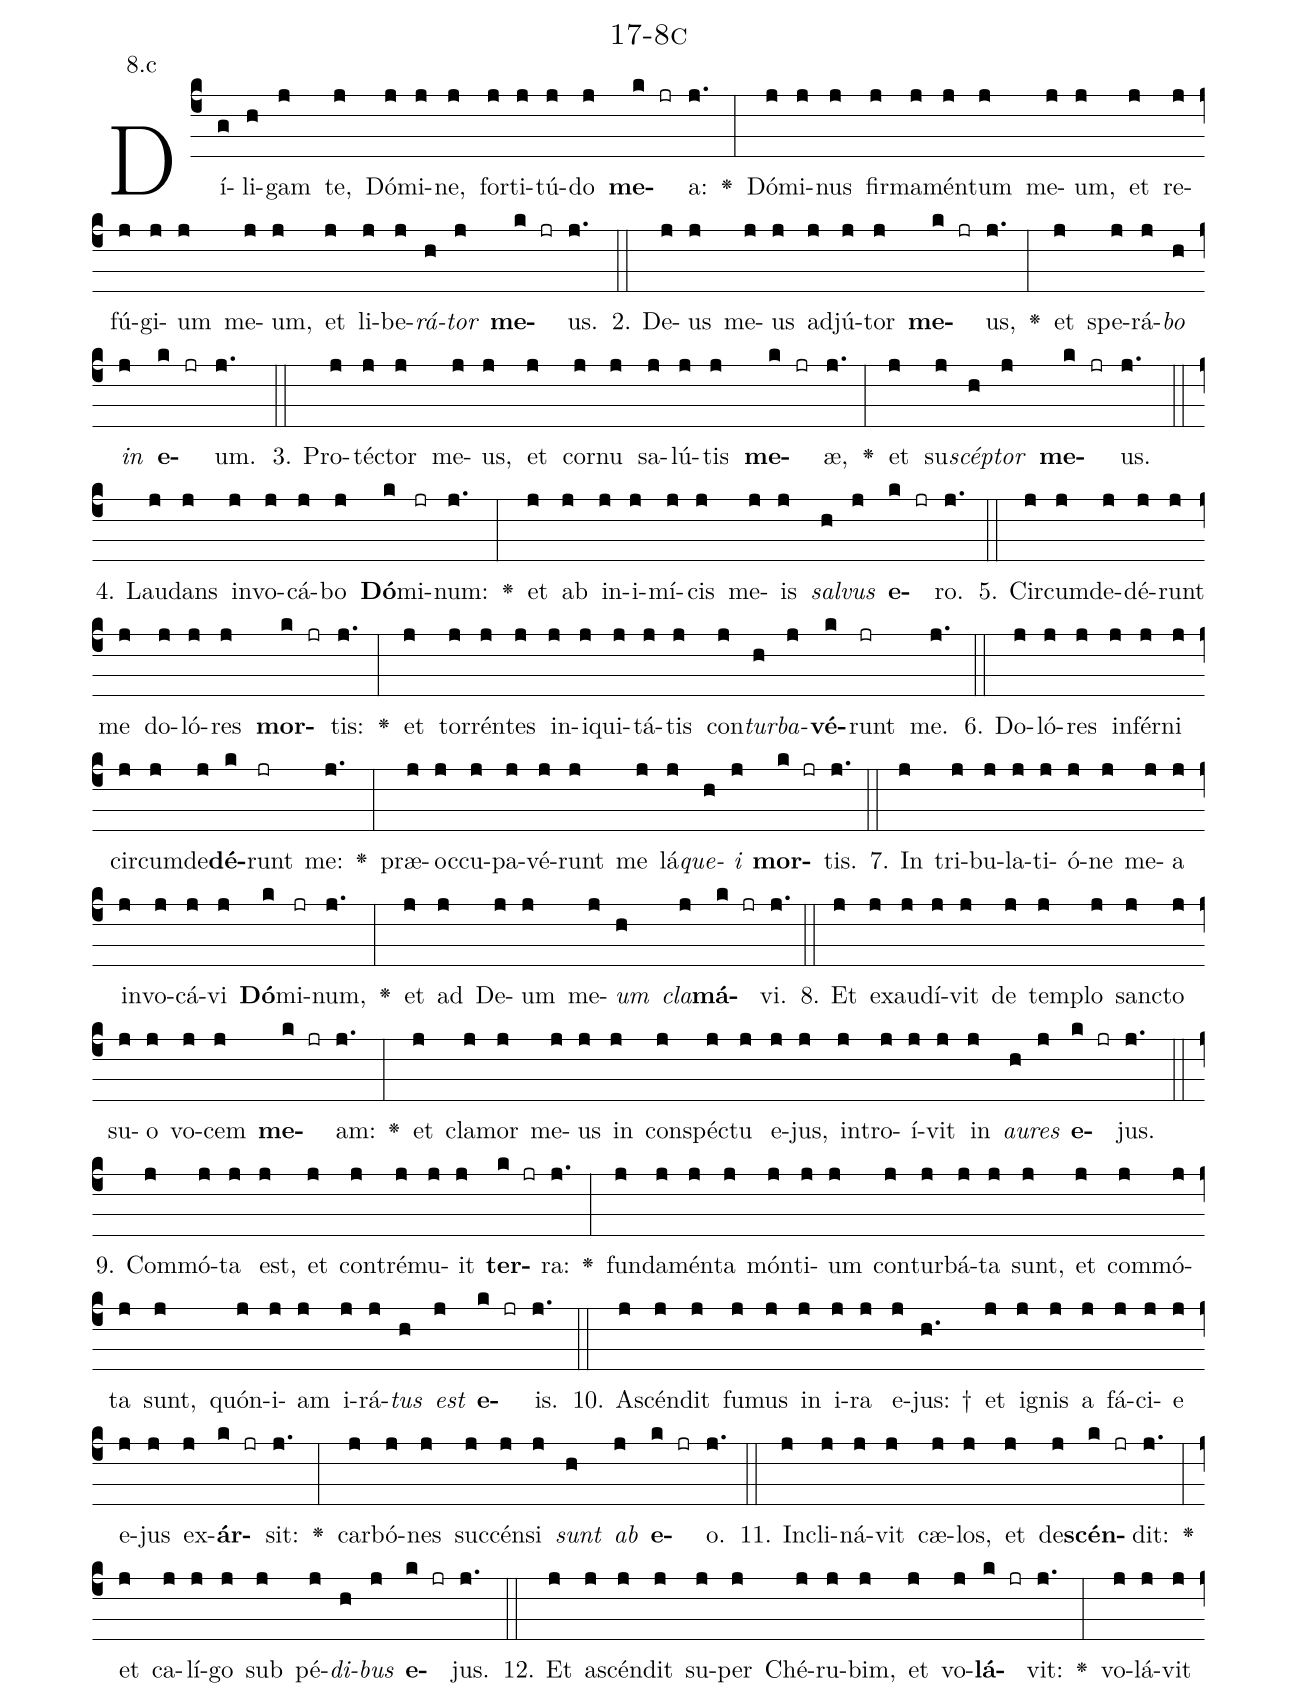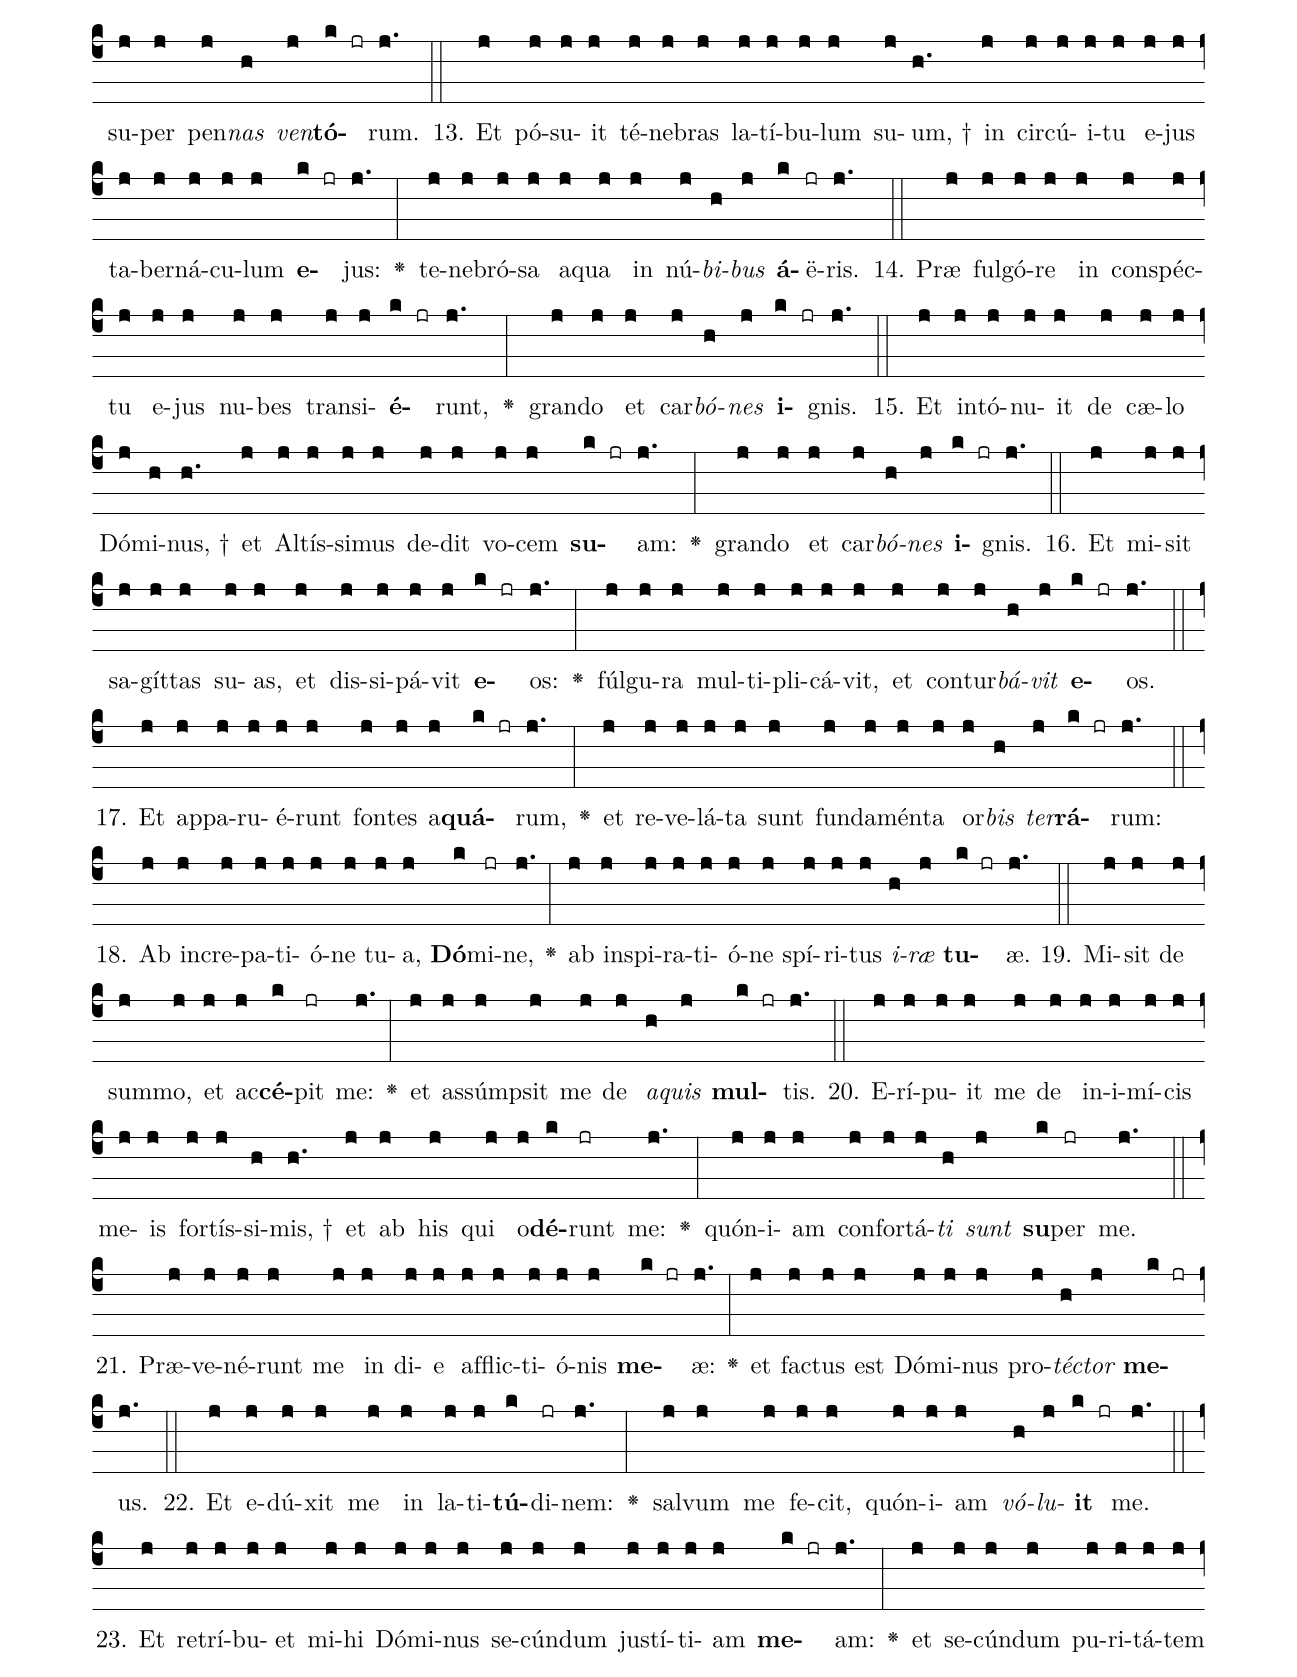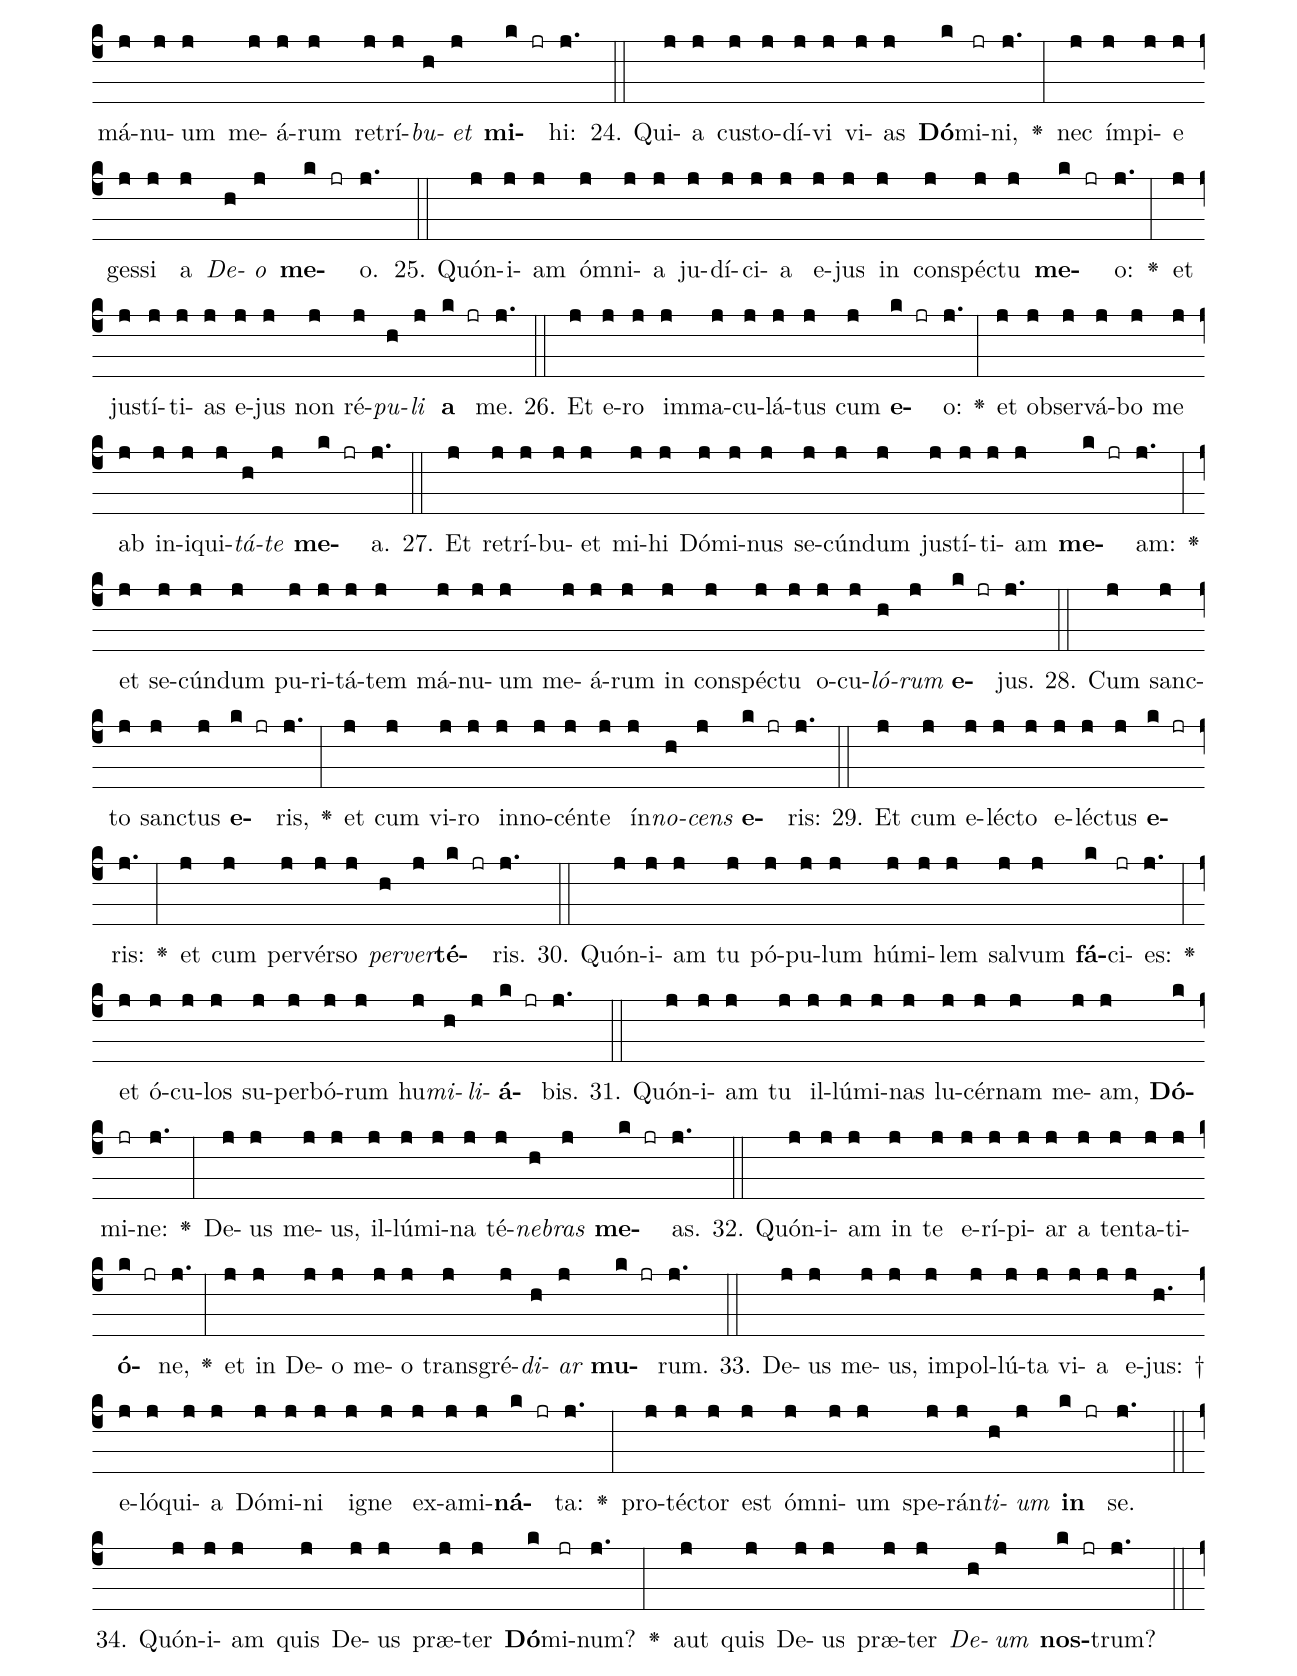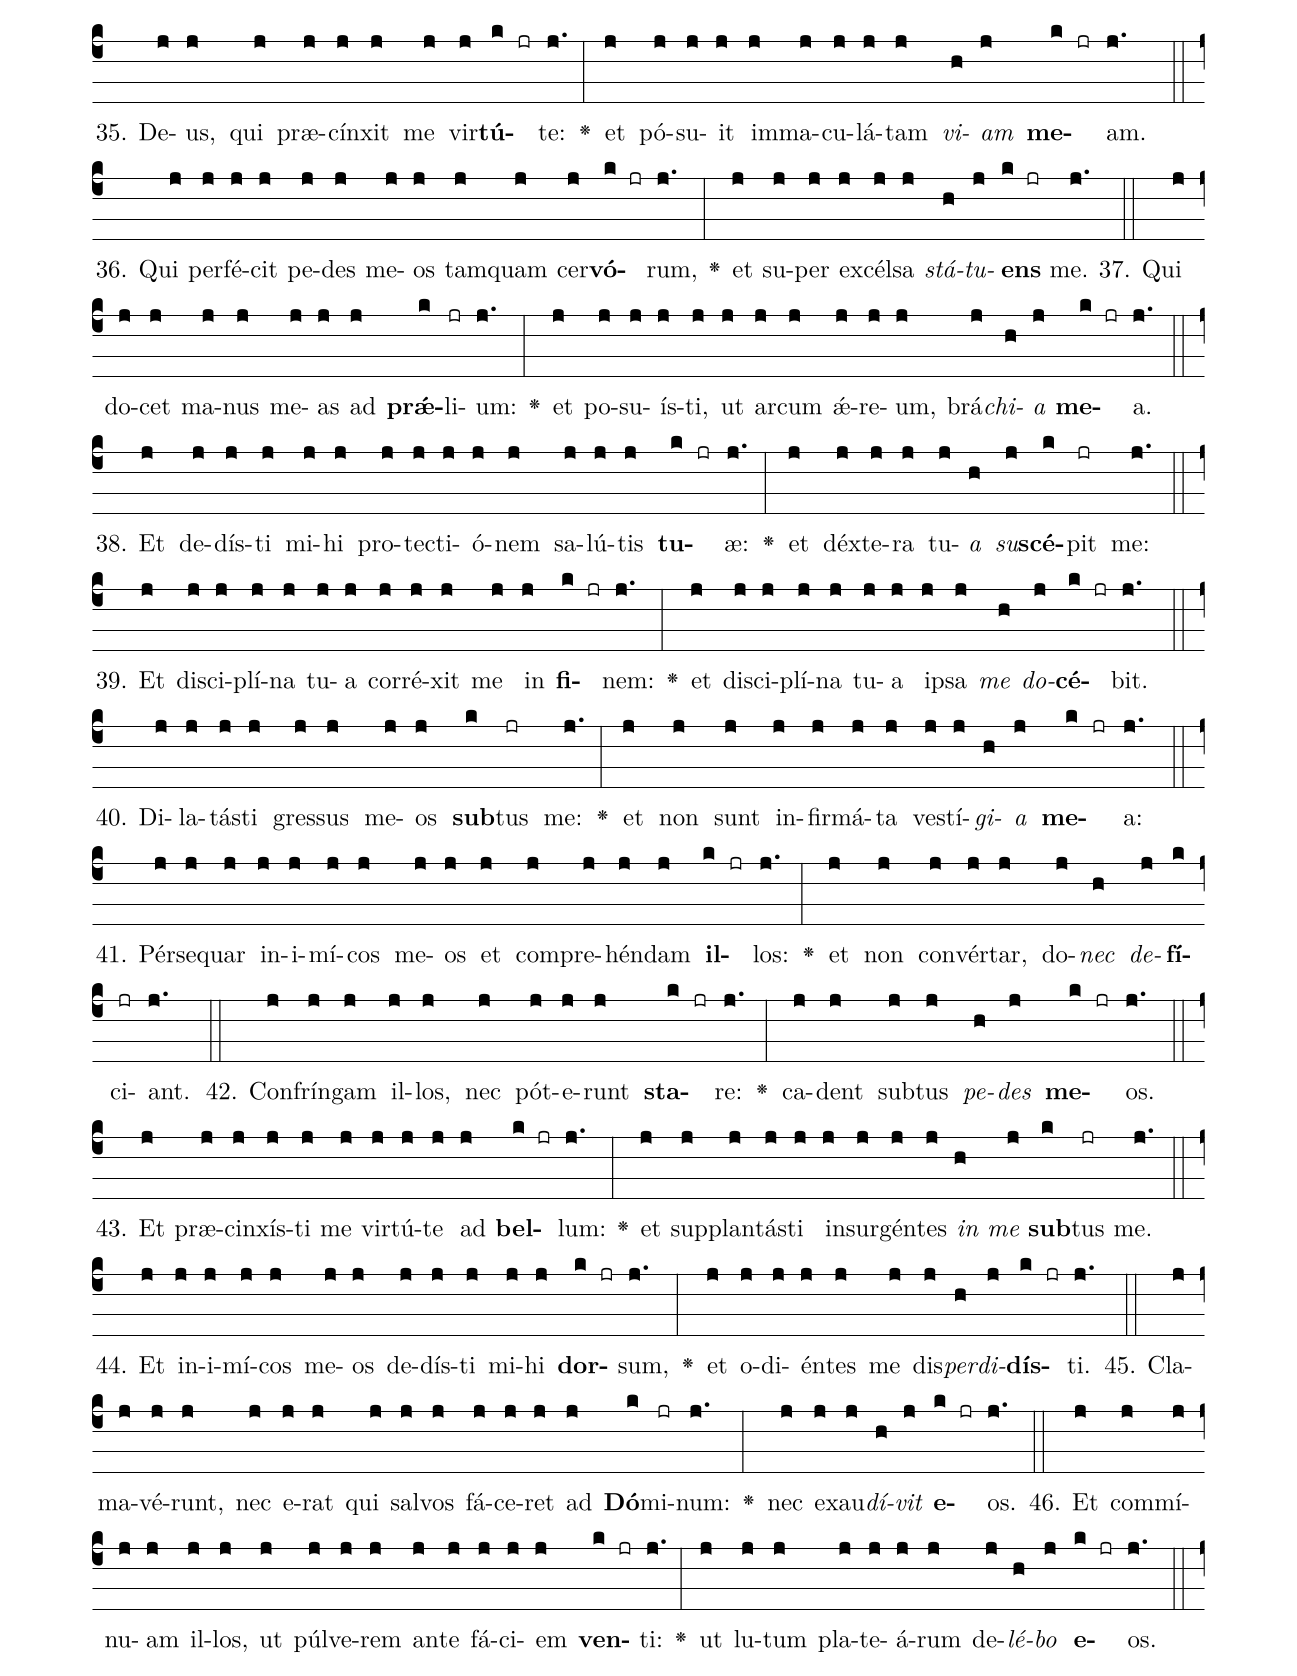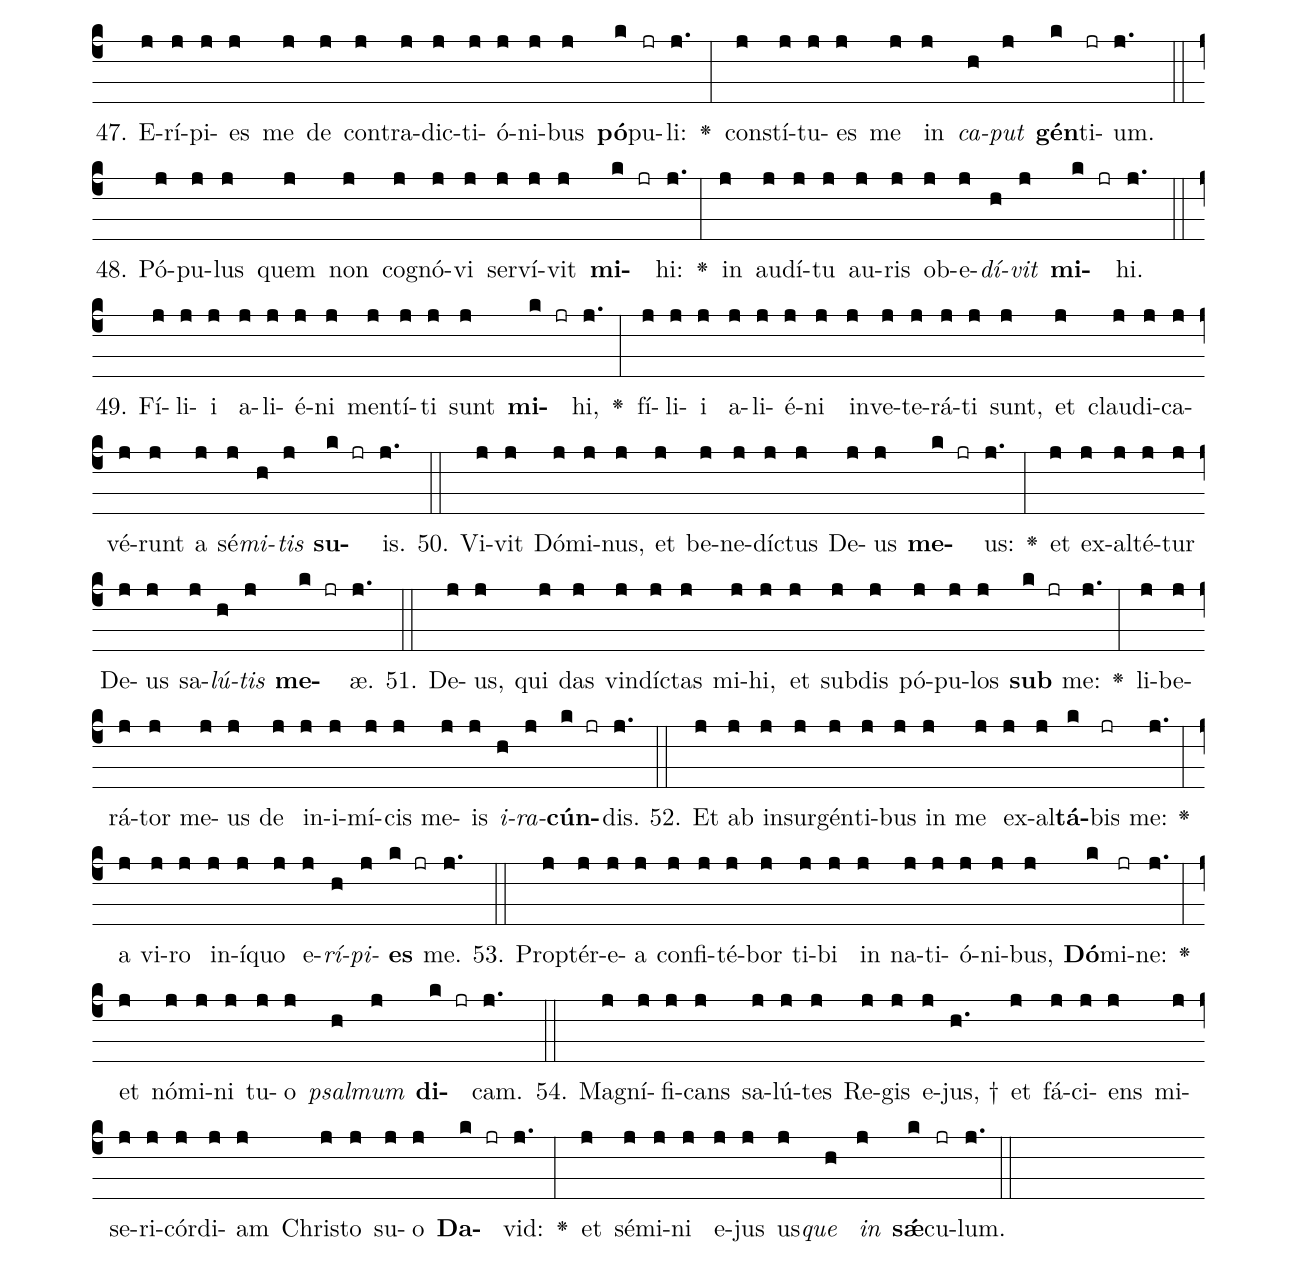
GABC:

name: 17-8c;
annotation: 8.c;
%%
(c4)Dí(g)li(h)gam(j) te,(j) Dó(j)mi(j)ne,(j) for(j)ti(j)tú(j)do(j) <b>me</b>(k jr)a:(j.) <v>\greheightstar</v>(:) Dó(j)mi(j)nus(j) fir(j)ma(j)mén(j)tum(j) me(j)um,(j) et(j) re(j)fú(j)gi(j)um(j) me(j)um,(j) et(j) li(j)be(j)<i>rá</i>(h)<i>tor</i>(j) <b>me</b>(k jr)us.(j.) (::)
2. De(j)us(j) me(j)us(j) ad(j)jú(j)tor(j) <b>me</b>(k jr)us,(j.) <v>\greheightstar</v>(:) et(j) spe(j)rá(j)<i>bo</i>(h) <i>in</i>(j) <b>e</b>(k jr)um.(j.) (::)
3. Pro(j)téc(j)tor(j) me(j)us,(j) et(j) cor(j)nu(j) sa(j)lú(j)tis(j) <b>me</b>(k jr)æ,(j.) <v>\greheightstar</v>(:) et(j) su(j)<i>scép</i>(h)<i>tor</i>(j) <b>me</b>(k jr)us.(j.) (::)
4. Lau(j)dans(j) in(j)vo(j)cá(j)bo(j) <b>Dó</b>(k)mi(jr)num:(j.) <v>\greheightstar</v>(:) et(j) ab(j) in(j)i(j)mí(j)cis(j) me(j)is(j) <i>sal</i>(h)<i>vus</i>(j) <b>e</b>(k jr)ro.(j.) (::)
5. Cir(j)cum(j)de(j)dé(j)runt(j) me(j) do(j)ló(j)res(j) <b>mor</b>(k jr)tis:(j.) <v>\greheightstar</v>(:) et(j) tor(j)rén(j)tes(j) in(j)i(j)qui(j)tá(j)tis(j) con(j)<i>tur</i>(h)<i>ba</i>(j)<b>vé</b>(k)runt(jr) me.(j.) (::)
6. Do(j)ló(j)res(j) in(j)fér(j)ni(j) cir(j)cum(j)de(j)<b>dé</b>(k)runt(jr) me:(j.) <v>\greheightstar</v>(:) præ(j)oc(j)cu(j)pa(j)vé(j)runt(j) me(j) lá(j)<i>que</i>(h)<i>i</i>(j) <b>mor</b>(k jr)tis.(j.) (::)
7. In(j) tri(j)bu(j)la(j)ti(j)ó(j)ne(j) me(j)a(j) in(j)vo(j)cá(j)vi(j) <b>Dó</b>(k)mi(jr)num,(j.) <v>\greheightstar</v>(:) et(j) ad(j) De(j)um(j) me(j)<i>um</i>(h) <i>cla</i>(j)<b>má</b>(k jr)vi.(j.) (::)
8. Et(j) ex(j)au(j)dí(j)vit(j) de(j) tem(j)plo(j) sanc(j)to(j) su(j)o(j) vo(j)cem(j) <b>me</b>(k jr)am:(j.) <v>\greheightstar</v>(:) et(j) cla(j)mor(j) me(j)us(j) in(j) con(j)spéc(j)tu(j) e(j)jus,(j) in(j)tro(j)í(j)vit(j) in(j) <i>au</i>(h)<i>res</i>(j) <b>e</b>(k jr)jus.(j.) (::)
9. Com(j)mó(j)ta(j) est,(j) et(j) con(j)tré(j)mu(j)it(j) <b>ter</b>(k jr)ra:(j.) <v>\greheightstar</v>(:) fun(j)da(j)mén(j)ta(j) món(j)ti(j)um(j) con(j)tur(j)bá(j)ta(j) sunt,(j) et(j) com(j)mó(j)ta(j) sunt,(j) quón(j)i(j)am(j) i(j)rá(j)<i>tus</i>(h) <i>est</i>(j) <b>e</b>(k jr)is.(j.) (::)
10. A(j)scén(j)dit(j) fu(j)mus(j) in(j) i(j)ra(j) e(j)jus: †(h.) et(j) i(j)gnis(j) a(j) fá(j)ci(j)e(j) e(j)jus(j) ex(j)<b>ár</b>(k jr)sit:(j.) <v>\greheightstar</v>(:) car(j)bó(j)nes(j) suc(j)cén(j)si(j) <i>sunt</i>(h) <i>ab</i>(j) <b>e</b>(k jr)o.(j.) (::)
11. In(j)cli(j)ná(j)vit(j) cæ(j)los,(j) et(j) de(j)<b>scén</b>(k jr)dit:(j.) <v>\greheightstar</v>(:) et(j) ca(j)lí(j)go(j) sub(j) pé(j)<i>di</i>(h)<i>bus</i>(j) <b>e</b>(k jr)jus.(j.) (::)
12. Et(j) a(j)scén(j)dit(j) su(j)per(j) Ché(j)ru(j)bim,(j) et(j) vo(j)<b>lá</b>(k jr)vit:(j.) <v>\greheightstar</v>(:) vo(j)lá(j)vit(j) su(j)per(j) pen(j)<i>nas</i>(h) <i>ven</i>(j)<b>tó</b>(k jr)rum.(j.) (::)
13. Et(j) pó(j)su(j)it(j) té(j)ne(j)bras(j) la(j)tí(j)bu(j)lum(j) su(j)um, †(h.) in(j) cir(j)cú(j)i(j)tu(j) e(j)jus(j) ta(j)ber(j)ná(j)cu(j)lum(j) <b>e</b>(k jr)jus:(j.) <v>\greheightstar</v>(:) te(j)ne(j)bró(j)sa(j) a(j)qua(j) in(j) nú(j)<i>bi</i>(h)<i>bus</i>(j) <b>á</b>(k)ë(jr)ris.(j.) (::)
14. Præ(j) ful(j)gó(j)re(j) in(j) con(j)spéc(j)tu(j) e(j)jus(j) nu(j)bes(j) trans(j)i(j)<b>é</b>(k jr)runt,(j.) <v>\greheightstar</v>(:) gran(j)do(j) et(j) car(j)<i>bó</i>(h)<i>nes</i>(j) <b>i</b>(k jr)gnis.(j.) (::)
15. Et(j) in(j)tó(j)nu(j)it(j) de(j) cæ(j)lo(j) Dó(j)mi(h)nus, †(h.) et(j) Al(j)tís(j)si(j)mus(j) de(j)dit(j) vo(j)cem(j) <b>su</b>(k jr)am:(j.) <v>\greheightstar</v>(:) gran(j)do(j) et(j) car(j)<i>bó</i>(h)<i>nes</i>(j) <b>i</b>(k jr)gnis.(j.) (::)
16. Et(j) mi(j)sit(j) sa(j)gít(j)tas(j) su(j)as,(j) et(j) dis(j)si(j)pá(j)vit(j) <b>e</b>(k jr)os:(j.) <v>\greheightstar</v>(:) fúl(j)gu(j)ra(j) mul(j)ti(j)pli(j)cá(j)vit,(j) et(j) con(j)tur(j)<i>bá</i>(h)<i>vit</i>(j) <b>e</b>(k jr)os.(j.) (::)
17. Et(j) ap(j)pa(j)ru(j)é(j)runt(j) fon(j)tes(j) a(j)<b>quá</b>(k jr)rum,(j.) <v>\greheightstar</v>(:) et(j) re(j)ve(j)lá(j)ta(j) sunt(j) fun(j)da(j)mén(j)ta(j) or(j)<i>bis</i>(h) <i>ter</i>(j)<b>rá</b>(k jr)rum:(j.) (::)
18. Ab(j) in(j)cre(j)pa(j)ti(j)ó(j)ne(j) tu(j)a,(j) <b>Dó</b>(k)mi(jr)ne,(j.) <v>\greheightstar</v>(:) ab(j) in(j)spi(j)ra(j)ti(j)ó(j)ne(j) spí(j)ri(j)tus(j) <i>i</i>(h)<i>ræ</i>(j) <b>tu</b>(k jr)æ.(j.) (::)
19. Mi(j)sit(j) de(j) sum(j)mo,(j) et(j) ac(j)<b>cé</b>(k)pit(jr) me:(j.) <v>\greheightstar</v>(:) et(j) as(j)súmp(j)sit(j) me(j) de(j) <i>a</i>(h)<i>quis</i>(j) <b>mul</b>(k jr)tis.(j.) (::)
20. E(j)rí(j)pu(j)it(j) me(j) de(j) in(j)i(j)mí(j)cis(j) me(j)is(j) for(j)tís(j)si(h)mis, †(h.) et(j) ab(j) his(j) qui(j) o(j)<b>dé</b>(k)runt(jr) me:(j.) <v>\greheightstar</v>(:) quón(j)i(j)am(j) con(j)for(j)tá(j)<i>ti</i>(h) <i>sunt</i>(j) <b>su</b>(k)per(jr) me.(j.) (::)
21. Præ(j)ve(j)né(j)runt(j) me(j) in(j) di(j)e(j) af(j)flic(j)ti(j)ó(j)nis(j) <b>me</b>(k jr)æ:(j.) <v>\greheightstar</v>(:) et(j) fac(j)tus(j) est(j) Dó(j)mi(j)nus(j) pro(j)<i>téc</i>(h)<i>tor</i>(j) <b>me</b>(k jr)us.(j.) (::)
22. Et(j) e(j)dú(j)xit(j) me(j) in(j) la(j)ti(j)<b>tú</b>(k)di(jr)nem:(j.) <v>\greheightstar</v>(:) sal(j)vum(j) me(j) fe(j)cit,(j) quón(j)i(j)am(j) <i>vó</i>(h)<i>lu</i>(j)<b>it</b>(k jr) me.(j.) (::)
23. Et(j) re(j)trí(j)bu(j)et(j) mi(j)hi(j) Dó(j)mi(j)nus(j) se(j)cún(j)dum(j) jus(j)tí(j)ti(j)am(j) <b>me</b>(k jr)am:(j.) <v>\greheightstar</v>(:) et(j) se(j)cún(j)dum(j) pu(j)ri(j)tá(j)tem(j) má(j)nu(j)um(j) me(j)á(j)rum(j) re(j)trí(j)<i>bu</i>(h)<i>et</i>(j) <b>mi</b>(k jr)hi:(j.) (::)
24. Qui(j)a(j) cus(j)to(j)dí(j)vi(j) vi(j)as(j) <b>Dó</b>(k)mi(jr)ni,(j.) <v>\greheightstar</v>(:) nec(j) ím(j)pi(j)e(j) ges(j)si(j) a(j) <i>De</i>(h)<i>o</i>(j) <b>me</b>(k jr)o.(j.) (::)
25. Quón(j)i(j)am(j) óm(j)ni(j)a(j) ju(j)dí(j)ci(j)a(j) e(j)jus(j) in(j) con(j)spéc(j)tu(j) <b>me</b>(k jr)o:(j.) <v>\greheightstar</v>(:) et(j) jus(j)tí(j)ti(j)as(j) e(j)jus(j) non(j) ré(j)<i>pu</i>(h)<i>li</i>(j) <b>a</b>(k jr) me.(j.) (::)
26. Et(j) e(j)ro(j) im(j)ma(j)cu(j)lá(j)tus(j) cum(j) <b>e</b>(k jr)o:(j.) <v>\greheightstar</v>(:) et(j) ob(j)ser(j)vá(j)bo(j) me(j) ab(j) in(j)i(j)qui(j)<i>tá</i>(h)<i>te</i>(j) <b>me</b>(k jr)a.(j.) (::)
27. Et(j) re(j)trí(j)bu(j)et(j) mi(j)hi(j) Dó(j)mi(j)nus(j) se(j)cún(j)dum(j) jus(j)tí(j)ti(j)am(j) <b>me</b>(k jr)am:(j.) <v>\greheightstar</v>(:) et(j) se(j)cún(j)dum(j) pu(j)ri(j)tá(j)tem(j) má(j)nu(j)um(j) me(j)á(j)rum(j) in(j) con(j)spéc(j)tu(j) o(j)cu(j)<i>ló</i>(h)<i>rum</i>(j) <b>e</b>(k jr)jus.(j.) (::)
28. Cum(j) sanc(j)to(j) sanc(j)tus(j) <b>e</b>(k jr)ris,(j.) <v>\greheightstar</v>(:) et(j) cum(j) vi(j)ro(j) in(j)no(j)cén(j)te(j) ín(j)<i>no</i>(h)<i>cens</i>(j) <b>e</b>(k jr)ris:(j.) (::)
29. Et(j) cum(j) e(j)léc(j)to(j) e(j)léc(j)tus(j) <b>e</b>(k jr)ris:(j.) <v>\greheightstar</v>(:) et(j) cum(j) per(j)vér(j)so(j) <i>per</i>(h)<i>ver</i>(j)<b>té</b>(k jr)ris.(j.) (::)
30. Quón(j)i(j)am(j) tu(j) pó(j)pu(j)lum(j) hú(j)mi(j)lem(j) sal(j)vum(j) <b>fá</b>(k)ci(jr)es:(j.) <v>\greheightstar</v>(:) et(j) ó(j)cu(j)los(j) su(j)per(j)bó(j)rum(j) hu(j)<i>mi</i>(h)<i>li</i>(j)<b>á</b>(k jr)bis.(j.) (::)
31. Quón(j)i(j)am(j) tu(j) il(j)lú(j)mi(j)nas(j) lu(j)cér(j)nam(j) me(j)am,(j) <b>Dó</b>(k)mi(jr)ne:(j.) <v>\greheightstar</v>(:) De(j)us(j) me(j)us,(j) il(j)lú(j)mi(j)na(j) té(j)<i>ne</i>(h)<i>bras</i>(j) <b>me</b>(k jr)as.(j.) (::)
32. Quón(j)i(j)am(j) in(j) te(j) e(j)rí(j)pi(j)ar(j) a(j) ten(j)ta(j)ti(j)<b>ó</b>(k jr)ne,(j.) <v>\greheightstar</v>(:) et(j) in(j) De(j)o(j) me(j)o(j) trans(j)gré(j)<i>di</i>(h)<i>ar</i>(j) <b>mu</b>(k jr)rum.(j.) (::)
33. De(j)us(j) me(j)us,(j) im(j)pol(j)lú(j)ta(j) vi(j)a(j) e(j)jus: †(h.) e(j)ló(j)qui(j)a(j) Dó(j)mi(j)ni(j) i(j)gne(j) ex(j)a(j)mi(j)<b>ná</b>(k jr)ta:(j.) <v>\greheightstar</v>(:) pro(j)téc(j)tor(j) est(j) óm(j)ni(j)um(j) spe(j)rán(j)<i>ti</i>(h)<i>um</i>(j) <b>in</b>(k jr) se.(j.) (::)
34. Quón(j)i(j)am(j) quis(j) De(j)us(j) præ(j)ter(j) <b>Dó</b>(k)mi(jr)num?(j.) <v>\greheightstar</v>(:) aut(j) quis(j) De(j)us(j) præ(j)ter(j) <i>De</i>(h)<i>um</i>(j) <b>nos</b>(k jr)trum?(j.) (::)
35. De(j)us,(j) qui(j) præ(j)cín(j)xit(j) me(j) vir(j)<b>tú</b>(k jr)te:(j.) <v>\greheightstar</v>(:) et(j) pó(j)su(j)it(j) im(j)ma(j)cu(j)lá(j)tam(j) <i>vi</i>(h)<i>am</i>(j) <b>me</b>(k jr)am.(j.) (::)
36. Qui(j) per(j)fé(j)cit(j) pe(j)des(j) me(j)os(j) tam(j)quam(j) cer(j)<b>vó</b>(k jr)rum,(j.) <v>\greheightstar</v>(:) et(j) su(j)per(j) ex(j)cél(j)sa(j) <i>stá</i>(h)<i>tu</i>(j)<b>ens</b>(k jr) me.(j.) (::)
37. Qui(j) do(j)cet(j) ma(j)nus(j) me(j)as(j) ad(j) <b>prǽ</b>(k)li(jr)um:(j.) <v>\greheightstar</v>(:) et(j) po(j)su(j)ís(j)ti,(j) ut(j) ar(j)cum(j) ǽ(j)re(j)um,(j) brá(j)<i>chi</i>(h)<i>a</i>(j) <b>me</b>(k jr)a.(j.) (::)
38. Et(j) de(j)dís(j)ti(j) mi(j)hi(j) pro(j)tec(j)ti(j)ó(j)nem(j) sa(j)lú(j)tis(j) <b>tu</b>(k jr)æ:(j.) <v>\greheightstar</v>(:) et(j) déx(j)te(j)ra(j) tu(j)<i>a</i>(h) <i>su</i>(j)<b>scé</b>(k)pit(jr) me:(j.) (::)
39. Et(j) di(j)sci(j)plí(j)na(j) tu(j)a(j) cor(j)ré(j)xit(j) me(j) in(j) <b>fi</b>(k jr)nem:(j.) <v>\greheightstar</v>(:) et(j) di(j)sci(j)plí(j)na(j) tu(j)a(j) ip(j)sa(j) <i>me</i>(h) <i>do</i>(j)<b>cé</b>(k jr)bit.(j.) (::)
40. Di(j)la(j)tás(j)ti(j) gres(j)sus(j) me(j)os(j) <b>sub</b>(k)tus(jr) me:(j.) <v>\greheightstar</v>(:) et(j) non(j) sunt(j) in(j)fir(j)má(j)ta(j) ves(j)tí(j)<i>gi</i>(h)<i>a</i>(j) <b>me</b>(k jr)a:(j.) (::)
41. Pér(j)se(j)quar(j) in(j)i(j)mí(j)cos(j) me(j)os(j) et(j) com(j)pre(j)hén(j)dam(j) <b>il</b>(k jr)los:(j.) <v>\greheightstar</v>(:) et(j) non(j) con(j)vér(j)tar,(j) do(j)<i>nec</i>(h) <i>de</i>(j)<b>fí</b>(k)ci(jr)ant.(j.) (::)
42. Con(j)frín(j)gam(j) il(j)los,(j) nec(j) pót(j)e(j)runt(j) <b>sta</b>(k jr)re:(j.) <v>\greheightstar</v>(:) ca(j)dent(j) sub(j)tus(j) <i>pe</i>(h)<i>des</i>(j) <b>me</b>(k jr)os.(j.) (::)
43. Et(j) præ(j)cin(j)xís(j)ti(j) me(j) vir(j)tú(j)te(j) ad(j) <b>bel</b>(k jr)lum:(j.) <v>\greheightstar</v>(:) et(j) sup(j)plan(j)tás(j)ti(j) in(j)sur(j)gén(j)tes(j) <i>in</i>(h) <i>me</i>(j) <b>sub</b>(k)tus(jr) me.(j.) (::)
44. Et(j) in(j)i(j)mí(j)cos(j) me(j)os(j) de(j)dís(j)ti(j) mi(j)hi(j) <b>dor</b>(k jr)sum,(j.) <v>\greheightstar</v>(:) et(j) o(j)di(j)én(j)tes(j) me(j) dis(j)<i>per</i>(h)<i>di</i>(j)<b>dís</b>(k jr)ti.(j.) (::)
45. Cla(j)ma(j)vé(j)runt,(j) nec(j) e(j)rat(j) qui(j) sal(j)vos(j) fá(j)ce(j)ret(j) ad(j) <b>Dó</b>(k)mi(jr)num:(j.) <v>\greheightstar</v>(:) nec(j) ex(j)au(j)<i>dí</i>(h)<i>vit</i>(j) <b>e</b>(k jr)os.(j.) (::)
46. Et(j) com(j)mí(j)nu(j)am(j) il(j)los,(j) ut(j) púl(j)ve(j)rem(j) an(j)te(j) fá(j)ci(j)em(j) <b>ven</b>(k jr)ti:(j.) <v>\greheightstar</v>(:) ut(j) lu(j)tum(j) pla(j)te(j)á(j)rum(j) de(j)<i>lé</i>(h)<i>bo</i>(j) <b>e</b>(k jr)os.(j.) (::)
47. E(j)rí(j)pi(j)es(j) me(j) de(j) con(j)tra(j)dic(j)ti(j)ó(j)ni(j)bus(j) <b>pó</b>(k)pu(jr)li:(j.) <v>\greheightstar</v>(:) con(j)stí(j)tu(j)es(j) me(j) in(j) <i>ca</i>(h)<i>put</i>(j) <b>gén</b>(k)ti(jr)um.(j.) (::)
48. Pó(j)pu(j)lus(j) quem(j) non(j) co(j)gnó(j)vi(j) ser(j)ví(j)vit(j) <b>mi</b>(k jr)hi:(j.) <v>\greheightstar</v>(:) in(j) au(j)dí(j)tu(j) au(j)ris(j) ob(j)e(j)<i>dí</i>(h)<i>vit</i>(j) <b>mi</b>(k jr)hi.(j.) (::)
49. Fí(j)li(j)i(j) a(j)li(j)é(j)ni(j) men(j)tí(j)ti(j) sunt(j) <b>mi</b>(k jr)hi,(j.) <v>\greheightstar</v>(:) fí(j)li(j)i(j) a(j)li(j)é(j)ni(j) in(j)ve(j)te(j)rá(j)ti(j) sunt,(j) et(j) clau(j)di(j)ca(j)vé(j)runt(j) a(j) sé(j)<i>mi</i>(h)<i>tis</i>(j) <b>su</b>(k jr)is.(j.) (::)
50. Vi(j)vit(j) Dó(j)mi(j)nus,(j) et(j) be(j)ne(j)díc(j)tus(j) De(j)us(j) <b>me</b>(k jr)us:(j.) <v>\greheightstar</v>(:) et(j) ex(j)al(j)té(j)tur(j) De(j)us(j) sa(j)<i>lú</i>(h)<i>tis</i>(j) <b>me</b>(k jr)æ.(j.) (::)
51. De(j)us,(j) qui(j) das(j) vin(j)díc(j)tas(j) mi(j)hi,(j) et(j) sub(j)dis(j) pó(j)pu(j)los(j) <b>sub</b>(k jr) me:(j.) <v>\greheightstar</v>(:) li(j)be(j)rá(j)tor(j) me(j)us(j) de(j) in(j)i(j)mí(j)cis(j) me(j)is(j) <i>i</i>(h)<i>ra</i>(j)<b>cún</b>(k jr)dis.(j.) (::)
52. Et(j) ab(j) in(j)sur(j)gén(j)ti(j)bus(j) in(j) me(j) ex(j)al(j)<b>tá</b>(k)bis(jr) me:(j.) <v>\greheightstar</v>(:) a(j) vi(j)ro(j) in(j)í(j)quo(j) e(j)<i>rí</i>(h)<i>pi</i>(j)<b>es</b>(k jr) me.(j.) (::)
53. Prop(j)tér(j)e(j)a(j) con(j)fi(j)té(j)bor(j) ti(j)bi(j) in(j) na(j)ti(j)ó(j)ni(j)bus,(j) <b>Dó</b>(k)mi(jr)ne:(j.) <v>\greheightstar</v>(:) et(j) nó(j)mi(j)ni(j) tu(j)o(j) <i>psal</i>(h)<i>mum</i>(j) <b>di</b>(k jr)cam.(j.) (::)
54. Ma(j)gní(j)fi(j)cans(j) sa(j)lú(j)tes(j) Re(j)gis(j) e(j)jus, †(h.) et(j) fá(j)ci(j)ens(j) mi(j)se(j)ri(j)cór(j)di(j)am(j) Chris(j)to(j) su(j)o(j) <b>Da</b>(k jr)vid:(j.) <v>\greheightstar</v>(:) et(j) sé(j)mi(j)ni(j) e(j)jus(j) us(j)<i>que</i>(h) <i>in</i>(j) <b>sǽ</b>(k)cu(jr)lum.(j.) (::)
